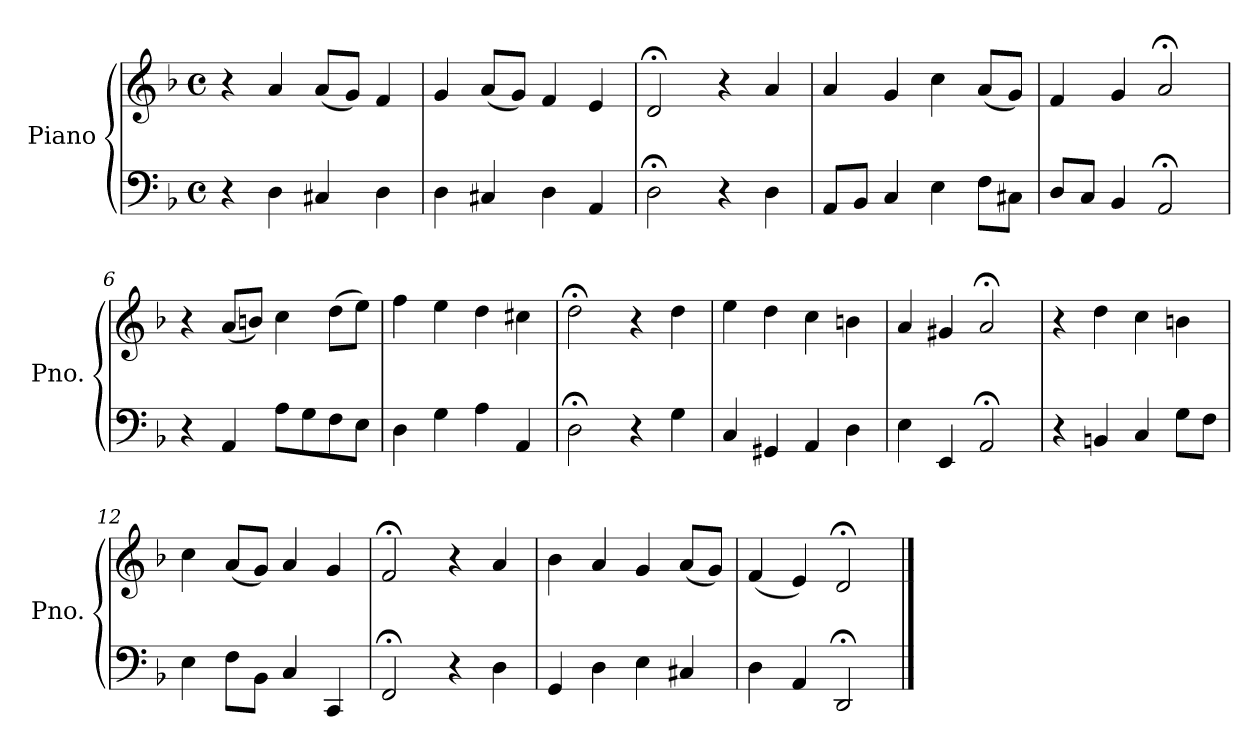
**kern	**kern
*part1	*part1
*staff2	*staff1
*I"Piano	*
*I'Pno.	*
*clefF4	*clefG2
*k[b-]	*k[b-]
*M4/4	*M4/4
*met(c)	*met(c)
=1	=1
4r	4r
4D\	4a/
4C#X/	(8a/L
.	8g/J)
4D\	4f/
=2	=2
4D\	4g/
4C#X/	(8a/L
.	8g/J)
4D\	4f/
4AA/	4e/
=3	=3
2D;<\	2d;</
4r	4r
4D\	4a/
=4	=4
8AA/L	4a/
8BB-/J	.
4C/	4g/
4E\	4cc\
8F\L	(8a/L
8C#X\J	8g/J)
=5	=5
8D/L	4f/
8C/J	.
4BB-/	4g/
2AA;</	2a;</
=6	=6
4r	4r
4AA/	(8a/L
.	8bn/J)
8A\L	4cc\
8G\	.
8F\	(8dd\L
8E\J	8ee\J)
!!LO:LB:g=z
=7	=7
4D\	4ff\
4G\	4ee\
4A\	4dd\
4AA/	4cc#X\
=8	=8
2D;<\	2dd;<\
4r	4r
4G\	4dd\
=9	=9
4C/	4ee\
4GG#X/	4dd\
4AA/	4cc\
4D\	4bn\
=10	=10
4E\	4a/
4EE/	4g#X/
2AA;</	2a;</
=11	=11
4r	4r
4BBn/	4dd\
4C/	4cc\
8G\L	4bn\
8F\J	.
=12	=12
4E\	4cc\
8F\L	(8a/L
8BB-\J	8g/J)
4C/	4a/
4CC/	4g/
=13	=13
2FF;</	2f;</
4r	4r
4D\	4a/
!!LO:LB:g=z
=14	=14
4GG/	4b-\
4D\	4a/
4E\	4g/
4C#X/	(8a/L
.	8g/J)
=15	=15
4D\	(4f/
4AA/	4e/)
2DD;</	2d;</
==	==
*-	*-
